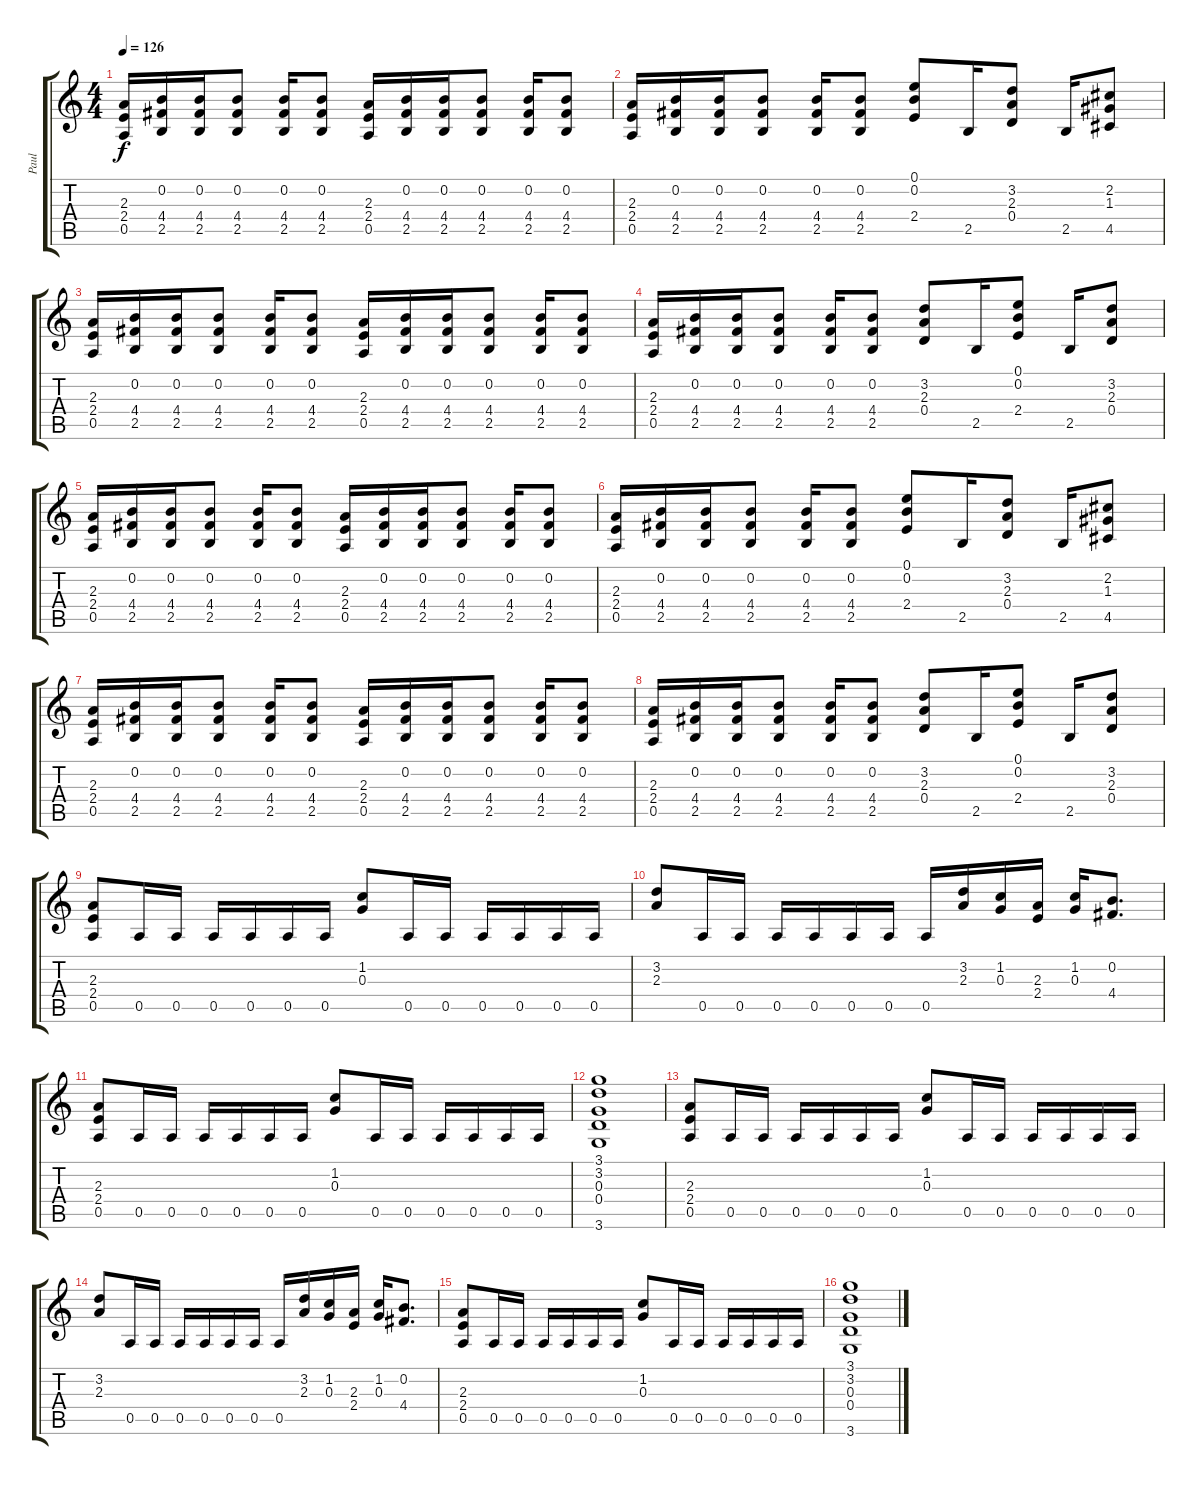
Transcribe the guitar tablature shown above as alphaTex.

\track ("Paul" "Paul") {instrument distortionguitar}
\staff {score tabs}
\tuning (E4 B3 G3 D3 A2 E2) {hide}
\ts (4 4)
\tempo 126
\clef g2
\ks c
(2.3 2.4 0.5).16{dy f} (0.2 4.4 2.5).16 (0.2 4.4 2.5).16 (0.2 4.4 2.5).8 (0.2 4.4 2.5).16 (0.2 4.4 2.5).8 (2.3 2.4 0.5).16 (0.2 4.4 2.5).16 (0.2 4.4 2.5).16 (0.2 4.4 2.5).8 (0.2 4.4 2.5).16 (0.2 4.4 2.5).8 |
(2.3 2.4 0.5).16 (0.2 4.4 2.5).16 (0.2 4.4 2.5).16 (0.2 4.4 2.5).8 (0.2 4.4 2.5).16 (0.2 4.4 2.5).8 (0.1 0.2 2.4).8 2.5.16 (3.2 2.3 0.4).8 2.5.16 (2.2 1.3 4.5).8 |
(2.3 2.4 0.5).16 (0.2 4.4 2.5).16 (0.2 4.4 2.5).16 (0.2 4.4 2.5).8 (0.2 4.4 2.5).16 (0.2 4.4 2.5).8 (2.3 2.4 0.5).16 (0.2 4.4 2.5).16 (0.2 4.4 2.5).16 (0.2 4.4 2.5).8 (0.2 4.4 2.5).16 (0.2 4.4 2.5).8 |
(2.3 2.4 0.5).16 (0.2 4.4 2.5).16 (0.2 4.4 2.5).16 (0.2 4.4 2.5).8 (0.2 4.4 2.5).16 (0.2 4.4 2.5).8 (3.2 2.3 0.4).8 2.5.16 (0.1 0.2 2.4).8 2.5.16 (3.2 2.3 0.4).8 |
(2.3 2.4 0.5).16 (0.2 4.4 2.5).16 (0.2 4.4 2.5).16 (0.2 4.4 2.5).8 (0.2 4.4 2.5).16 (0.2 4.4 2.5).8 (2.3 2.4 0.5).16 (0.2 4.4 2.5).16 (0.2 4.4 2.5).16 (0.2 4.4 2.5).8 (0.2 4.4 2.5).16 (0.2 4.4 2.5).8 |
(2.3 2.4 0.5).16 (0.2 4.4 2.5).16 (0.2 4.4 2.5).16 (0.2 4.4 2.5).8 (0.2 4.4 2.5).16 (0.2 4.4 2.5).8 (0.1 0.2 2.4).8 2.5.16 (3.2 2.3 0.4).8 2.5.16 (2.2 1.3 4.5).8 |
(2.3 2.4 0.5).16 (0.2 4.4 2.5).16 (0.2 4.4 2.5).16 (0.2 4.4 2.5).8 (0.2 4.4 2.5).16 (0.2 4.4 2.5).8 (2.3 2.4 0.5).16 (0.2 4.4 2.5).16 (0.2 4.4 2.5).16 (0.2 4.4 2.5).8 (0.2 4.4 2.5).16 (0.2 4.4 2.5).8 |
(2.3 2.4 0.5).16 (0.2 4.4 2.5).16 (0.2 4.4 2.5).16 (0.2 4.4 2.5).8 (0.2 4.4 2.5).16 (0.2 4.4 2.5).8 (3.2 2.3 0.4).8 2.5.16 (0.1 0.2 2.4).8 2.5.16 (3.2 2.3 0.4).8 |
(2.3 2.4 0.5).8 0.5.16 0.5.16 0.5.16 0.5.16 0.5.16 0.5.16 (1.2 0.3).8 0.5.16 0.5.16 0.5.16 0.5.16 0.5.16 0.5.16 |
(3.2 2.3).8 0.5.16 0.5.16 0.5.16 0.5.16 0.5.16 0.5.16 0.5.16 (3.2 2.3).16 (1.2 0.3).16 (2.3 2.4).16 (1.2 0.3).16 (0.2 4.4).8{d} |
(2.3 2.4 0.5).8 0.5.16 0.5.16 0.5.16 0.5.16 0.5.16 0.5.16 (1.2 0.3).8 0.5.16 0.5.16 0.5.16 0.5.16 0.5.16 0.5.16 |
(3.1 3.2 0.3 0.4 3.6).1 |
(2.3 2.4 0.5).8 0.5.16 0.5.16 0.5.16 0.5.16 0.5.16 0.5.16 (1.2 0.3).8 0.5.16 0.5.16 0.5.16 0.5.16 0.5.16 0.5.16 |
(3.2 2.3).8 0.5.16 0.5.16 0.5.16 0.5.16 0.5.16 0.5.16 0.5.16 (3.2 2.3).16 (1.2 0.3).16 (2.3 2.4).16 (1.2 0.3).16 (0.2 4.4).8{d} |
(2.3 2.4 0.5).8 0.5.16 0.5.16 0.5.16 0.5.16 0.5.16 0.5.16 (1.2 0.3).8 0.5.16 0.5.16 0.5.16 0.5.16 0.5.16 0.5.16 |
(3.1 3.2 0.3 0.4 3.6).1
